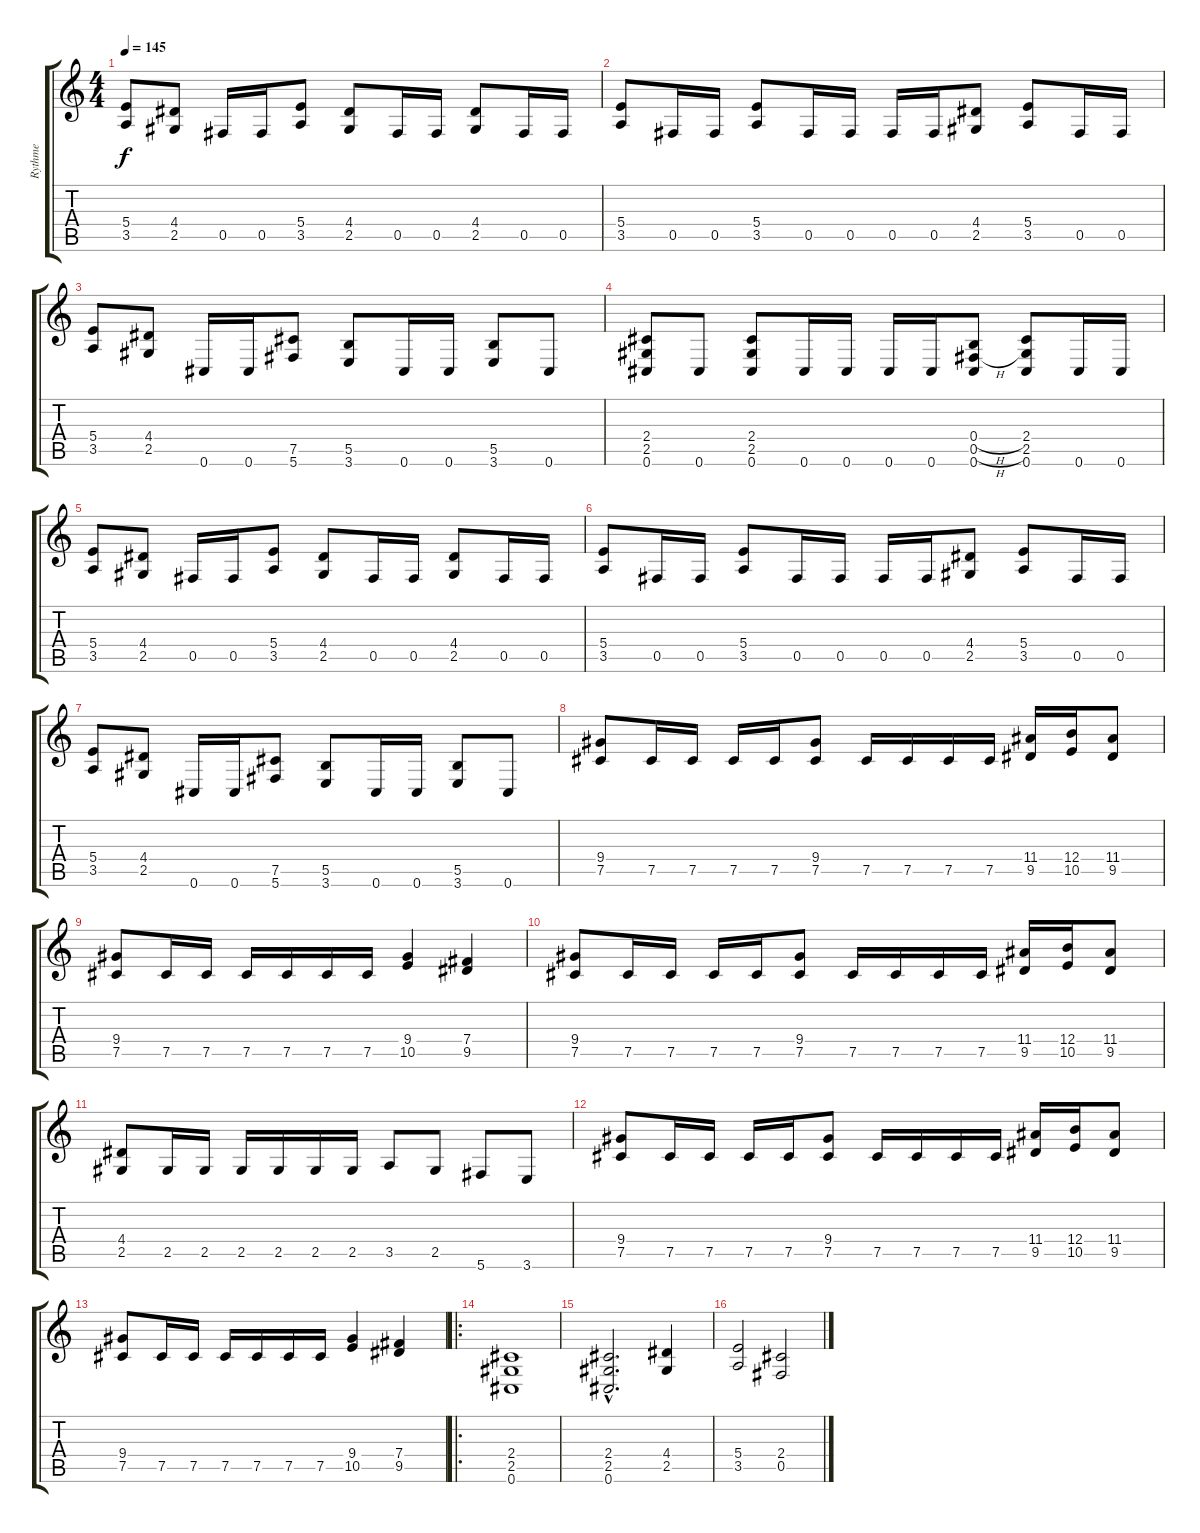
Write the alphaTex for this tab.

\track ("Rythme" "Rythme") {instrument distortionguitar}
\staff {score tabs}
\tuning (Db4 Ab3 E3 B2 Gb2 Db2) {hide}
\ts (4 4)
\tempo 145
\clef g2
\ks c
(5.4 3.5).8{dy f} (4.4 2.5).8 0.5.16 0.5.16 (5.4 3.5).8 (4.4 2.5).8 0.5.16 0.5.16 (4.4 2.5).8 0.5.16 0.5.16 |
(5.4 3.5).8 0.5.16 0.5.16 (5.4 3.5).8 0.5.16 0.5.16 0.5.16 0.5.16 (4.4 2.5).8 (5.4 3.5).8 0.5.16 0.5.16 |
(5.4 3.5).8 (4.4 2.5).8 0.6.16 0.6.16 (7.5 5.6).8 (5.5 3.6).8 0.6.16 0.6.16 (5.5 3.6).8 0.6.8 |
(2.4 2.5 0.6).8 0.6.8 (2.4 2.5 0.6).8 0.6.16 0.6.16 0.6.16 0.6.16 (0.4{h} 0.5{h} 0.6).8 (2.4 2.5 0.6).8 0.6.16 0.6.16 |
(5.4 3.5).8 (4.4 2.5).8 0.5.16 0.5.16 (5.4 3.5).8 (4.4 2.5).8 0.5.16 0.5.16 (4.4 2.5).8 0.5.16 0.5.16 |
(5.4 3.5).8 0.5.16 0.5.16 (5.4 3.5).8 0.5.16 0.5.16 0.5.16 0.5.16 (4.4 2.5).8 (5.4 3.5).8 0.5.16 0.5.16 |
(5.4 3.5).8 (4.4 2.5).8 0.6.16 0.6.16 (7.5 5.6).8 (5.5 3.6).8 0.6.16 0.6.16 (5.5 3.6).8 0.6.8 |
(9.4 7.5).8 7.5.16 7.5.16 7.5.16 7.5.16 (9.4 7.5).8 7.5.16 7.5.16 7.5.16 7.5.16 (11.4 9.5).16 (12.4 10.5).16 (11.4 9.5).8 |
(9.4 7.5).8 7.5.16 7.5.16 7.5.16 7.5.16 7.5.16 7.5.16 (9.4 10.5).4 (7.4 9.5).4 |
(9.4 7.5).8 7.5.16 7.5.16 7.5.16 7.5.16 (9.4 7.5).8 7.5.16 7.5.16 7.5.16 7.5.16 (11.4 9.5).16 (12.4 10.5).16 (11.4 9.5).8 |
(4.4 2.5).8 2.5.16 2.5.16 2.5.16 2.5.16 2.5.16 2.5.16 3.5.8 2.5.8 5.6.8 3.6.8 |
(9.4 7.5).8 7.5.16 7.5.16 7.5.16 7.5.16 (9.4 7.5).8 7.5.16 7.5.16 7.5.16 7.5.16 (11.4 9.5).16 (12.4 10.5).16 (11.4 9.5).8 |
(9.4 7.5).8 7.5.16 7.5.16 7.5.16 7.5.16 7.5.16 7.5.16 (9.4 10.5).4 (7.4 9.5).4 |
\ro
(2.4 2.5 0.6).1 |
(2.4{hac} 2.5{hac} 0.6{hac}).2{d} (4.4 2.5).4 |
(5.4 3.5).2 (2.4 0.5).2
